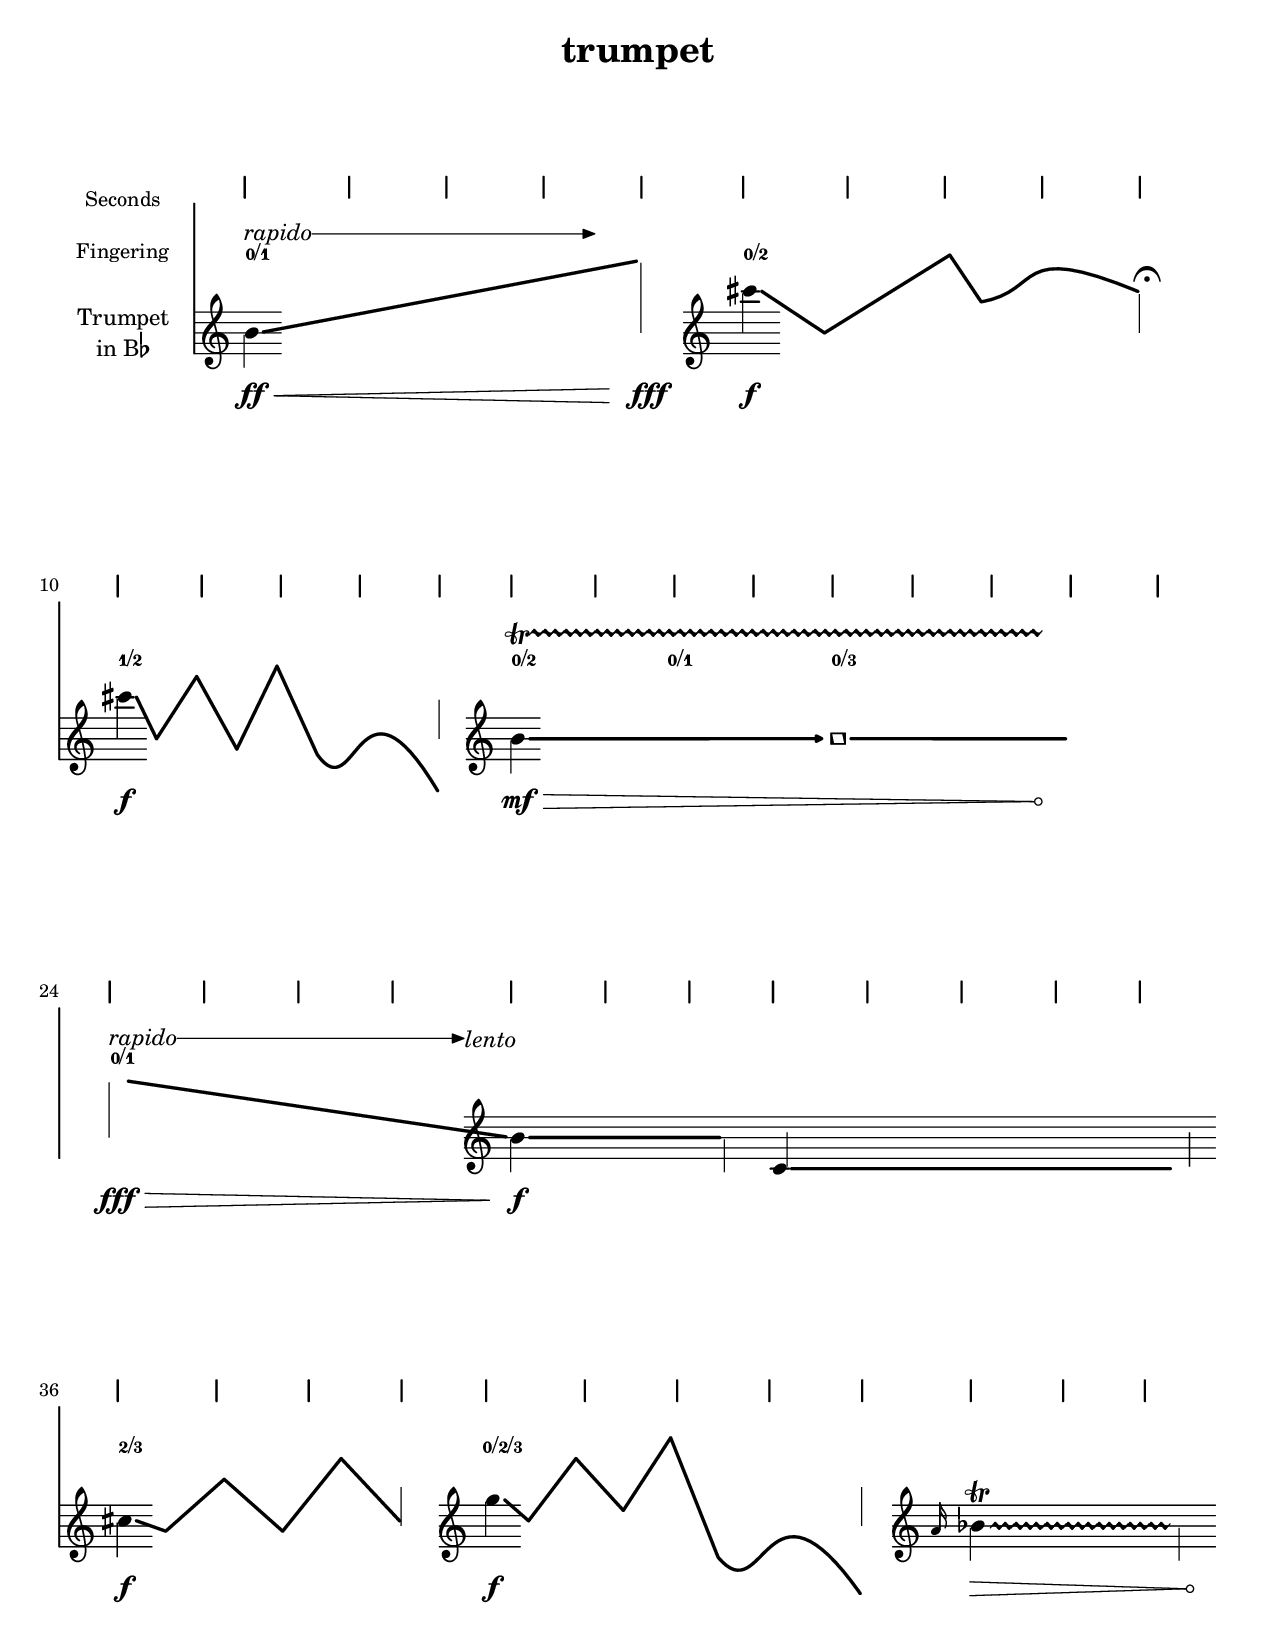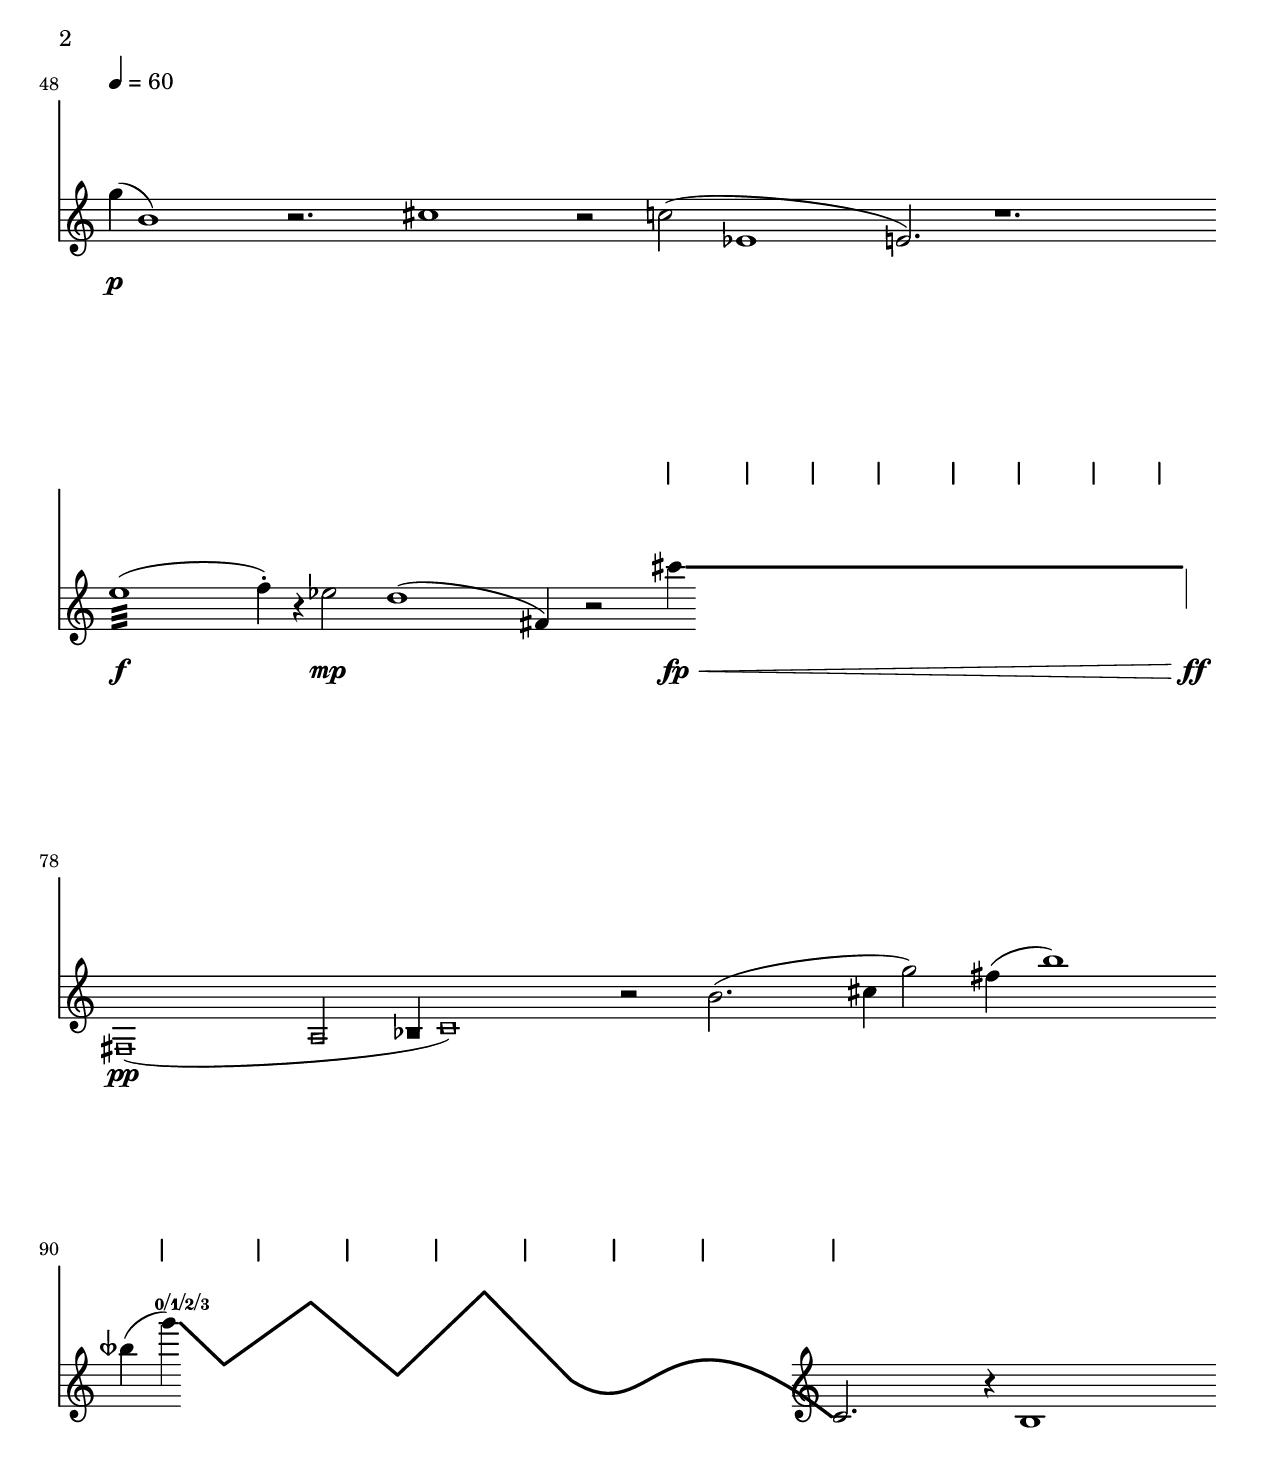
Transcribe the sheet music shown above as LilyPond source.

%Sun, 10 Feb 2019 17:23:49 -0600
\version "2.18.2"

\version "2.19.82"

one-line = #(define-music-function (music)(ly:music?) #{
  \stopStaff
  \override Staff.StaffSymbol.line-count = #1
  \startStaff
  \override NoteHead.no-ledgers = ##t
  $music
  \revert NoteHead.no-ledgers
  \stopStaff
  \revert Staff.StaffSymbol.line-count
  \startStaff
#})

no-line = #(define-music-function (music)(ly:music?) #{
  \stopStaff
  %\override Staff.StaffSymbol.line-count = #0
  \override Staff.StaffSymbol.transparent = ##t
  \startStaff
  \override NoteHead.no-ledgers = ##t
  $music
  \revert NoteHead.no-ledgers
  \stopStaff
  \revert Staff.StaffSymbol.transparent
  \revert Staff.StaffSymbol.line-count
  \startStaff
#})

\include "./z/note.ily"
\version "2.19.82"

skip = #(define-music-function (music)(ly:music?)
  #{
    \temporary \override NoteHead.transparent = ##t
    \temporary \override NoteColumn.glissando-skip = ##t
    \temporary \override NoteHead.no-ledgers = ##t
    \temporary \override Accidental #'stencil = ##f
    $music
    \revert Accidental.stencil
    \revert NoteHead.no-ledgers
    \revert NoteHead.transparent
    \revert NoteColumn.glissando-skip
  #})

%From http://lsr.di.unimi.it/LSR/Snippet?id=1066
lengthen-gliss = 
#(define-music-function (parser loation nmbr)(number?)
#{
  \once \override Glissando.springs-and-rods = #ly:spanner::set-spacing-rods
  \once \override Glissando.minimum-length = #nmbr
#})
            
fancy-gliss =
#(define-music-function (parser location pts-list)(list?)
#{
 \once \override Glissando.after-line-breaking =
  #(lambda (grob)
    (let ((stil (ly:line-spanner::print grob)))
     (if (ly:stencil? stil)
         (let* 
           ((left-bound-info (ly:grob-property grob 'left-bound-info))
            (left-bound (ly:spanner-bound grob LEFT))
            (y-off (assoc-get 'Y left-bound-info))
            (padding (assoc-get 'padding left-bound-info))
            (note-column (ly:grob-parent left-bound X))
            (note-heads (ly:grob-object note-column 'note-heads))
            (ext-X 
              (if (null? note-heads)
                  '(0 . 0)
                  (ly:relative-group-extent note-heads grob X)))
            (dot-column (ly:note-column-dot-column note-column))
            (dots 
              (if (null? dot-column)
                  '()
                  (ly:grob-object dot-column 'dots)))
            (dots-ext-X 
              (if (null? dots)
                  '(0 . 0)
                  (ly:relative-group-extent dots grob X)))
            (factor 
              (/ (interval-length (ly:stencil-extent stil X))
                 (car (take-right (last pts-list) 2))))
            (new-stil
              (make-connected-path-stencil 
                (map
                  (lambda (e)
                    (cond ((= (length e) 2)
                           (cons (* (car e) factor) (cdr e)))
                          ((= (length e) 6)
                           (list
                             (* (car e) factor)
                             (cadr e)
                             (* (third e) factor)
                             (fourth e)
                             (* (fifth e) factor)
                             (sixth e)))
                          (else 
                            (ly:error 
                              "Some element(s) of the given list do not fit"))))   
                  pts-list)
		0.3 ;line-width                     
                1   ;scaling
                1   ;scaling
                #f
                #f)))
         (ly:grob-set-property! grob 'stencil
           (ly:stencil-translate
            new-stil
            (cons (+ (interval-length ext-X) 
                     (interval-length dots-ext-X) 
                     padding) 
                  y-off))))
       (begin
         (ly:warning 
           "Cannot find stencil. Please set 'minimum-length accordingly")
         #f))))
#})

glissandoTrill = \once \override Glissando.style = #'trill

%%%% written for 2.19.65

%% c/p from lily-library.scm (it is not public)
#(define (sign x)
  (if (= x 0)
      0
      (if (< x 0) -1 1)))
      
#(define (radians->degree radians)
  (/ (* radians 180) PI))

%%%%%%%%%%%%%%%%%%%%%%%%%%%%%%%%%%%%
%%%% Glissando with text
%%%%%%%%%%%%%%%%%%%%%%%%%%%%%%%%%%%%
%%%% Reads from Glissando.details
%%%%   - glissando-text
%%%%   - glissando-text-font-size
%%%%   - glissando-text-padding

#(define* ((gliss-plus-text #:optional always-add-text) grob)
  (let*  ((orig-grob (ly:grob-original grob))
          (broken-beams (ly:spanner-broken-into orig-grob))
          (stil (ly:line-spanner::print grob)))
    (if (or (null? broken-beams)
            (and (pair? broken-beams)
                 (or
                    always-add-text
                    (equal? grob (car broken-beams)))))
        (if (not (ly:stencil? stil))
            #f
            (let* ((layout (ly:grob-layout grob))
                   (line-thickness
                     (ly:output-def-lookup layout 'line-thickness))
                   (props
                     (ly:grob-alist-chain
                       grob
                       (ly:output-def-lookup layout 'text-font-defaults)))
                   (font
                     (ly:paper-get-font
                     layout
                     (cons
                       '((font-encoding . fetaMusic) (font-name . #f))
                       props)))
                   (trill-glyph
                     (ly:font-get-glyph font "scripts.trill_element"))
                   (trill-glyph-height
                     (interval-length (ly:stencil-extent trill-glyph Y)))
                   (zigzag-width
                     (ly:grob-property grob 'zigzag-width))
                   (thickness (ly:grob-property grob 'thickness))
                   (thick
                     (if (number? thickness)
                         (/ thickness 10)
                         line-thickness))
                   (style (ly:grob-property grob 'style))
                   (corr
                     (cond ((eq? style 'trill)
                             trill-glyph-height)
                           ((eq? style 'zigzag)
                             (+ thick zigzag-width))
                           (else 0)))
                   (stil-x-ext (ly:stencil-extent stil X))
                   (stil-y-ext (ly:stencil-extent stil Y))
                   (stil-x-length (- (cdr stil-x-ext) (car stil-x-ext)))
                   (stil-y-length (- (cdr stil-y-ext) (car stil-y-ext)))
                   (details (ly:grob-property grob 'details))
                   (gliss-text
                     (assoc-get 'glissando-text details "gliss."))
                   (gliss-text-font-size
                     (assoc-get 'glissando-text-font-size details -5))
                   (gliss-text-padding
                     (assoc-get 'glissando-text-padding details 0.5))
                   (left-bound-info (ly:grob-property grob 'left-bound-info))
                   (y-left (assoc-get 'Y left-bound-info))
                   (right-bound-info (ly:grob-property grob 'right-bound-info))
                   (y-right (assoc-get 'Y right-bound-info))
                   (slant (sign (- y-right y-left)))
                   (gradient
                     (/ (- stil-y-length corr) stil-x-length))
                   ;; `ly:stencil-rotate' needs an angle in degrees...
                   ;; TODO use ly:angle ?
                   (alpha
                     (radians->degree
                       (angle
                         (make-rectangular
                           stil-x-length
                           (- stil-y-length corr line-thickness)))))
                   (text-stencil
                     (grob-interpret-markup
                       grob
                         (make-halign-markup CENTER
                           (make-fontsize-markup
                             gliss-text-font-size
                             gliss-text))))
                   (text-stencil-height
                     (interval-length (ly:stencil-extent text-stencil Y)))
                   (y-move
                     (+
                       (/ text-stencil-height 2)
                       gliss-text-padding))
                   (rotated-text-stil
                     (ly:stencil-rotate text-stencil (* slant alpha) 0 0))
                   (text-center-X
                     (interval-center (ly:stencil-extent rotated-text-stil X)))
                   (translated-text-stencil
                     (ly:stencil-translate
                       rotated-text-stil
                       ;; Constuction-helpers
                       ;text-stencil
                       ;(make-cross-stencil '(0 . 0)) ;; not included atm
                       (cons
                         (+
                           (car stil-x-ext)
                           (/ stil-x-length 2)
                           (* slant -1 y-move gradient))
                         (+
                           (car stil-y-ext)
                           (/ stil-y-length 2)
                           y-move)))))
            (ly:stencil-add
              stil
              ;; Construction-helpers
              ;;
              ;(make-line-stencil
              ;  0.1
              ;  (+ (car stil-x-ext)(/ stil-x-length 2))
              ;  (+ (car stil-y-ext)(/ stil-y-length 2))
              ;  (+ (car stil-x-ext)(/ stil-x-length 2)(* slant -1 10 gradient))
              ;  10)
              ;;
              ;; (2) colors the text-part
              ;;
              ;(stencil-with-color translated-text-stencil red)
              translated-text-stencil
              )))
        stil)))

glissandoTextOn =
  \temporary \override Glissando.stencil =
    #(gliss-plus-text
      ;; change to true, if added text is wished for both parts of a broken
      ;; glissando
      ;; TODO added text at second parts needs to be improved, vertical
      ;; positioning is sometimes bad
      #f)

glissandoTextOff = \revert Glissando.stencil

\version "2.19.82"

hairpinOn = \override Hairpin #'circled-tip = ##t
hairpinOff = \revert Hairpin.circled-tip
n = \once \override Hairpin #'circled-tip = ##t

\version "2.16.2" 
spannerText =
#(define-music-function (parser location text)(string?)
#{
  \override TextSpanner.bound-details.left.text = 
    #(car (string-split text #\ ))
  \override TextSpanner.bound-details.right.text = 
    #(if (equal? (cdr (string-split text #\ )) '()) "" (car (cdr (string-split text #\ ))))
#})


oldSpannerText = 
#(define-music-function (parser location text)(string?) 
   " 
   Add text to TextSpanner. 

   @var{text} should be entered using dashes to indicate hyphenation. 
   Additional dashes may be used to affect spacing. 
   " 
#{ 
   \once \override TextSpanner #'after-line-breaking = 
     #(lambda (grob) 
       (let* ((stil (ly:grob-property grob 'stencil)) 
              (layout (ly:grob-layout grob)) 
              (staff-space (ly:staff-symbol-staff-space grob)) 
              (line-thickness (ly:output-def-lookup layout 'line-thickness)) 
              ;; have we been split? 
              (orig (ly:grob-original grob)) 
              ;; if yes, get the split pieces (our siblings) 
              (siblings (if (ly:grob? orig) 
                            (ly:spanner-broken-into orig) 
                            '())) 
              ;; get all (broken) stencils 
              (stils 
                (if (null? siblings) 
                  (list stil) 
                  (map 
                    (lambda (x) (ly:grob-property x 'stencil)) 
                    siblings))) 
              ;; get the length of all stencils 
              (stil-x-lengths 
                (map 
                  (lambda (x) (interval-length (ly:stencil-extent x X))) 
                  stils)) 
              ;; split the input-string into parts 
              (text-lst (string-split text #\-)) 
              ;; how many parts did we get 
              (txt-lst-length (length text-lst)) 
              ;; get a divisor to split `text-lst' into parts to be printed 
              ;; before and after the line break. 
              ;; TODO: find better method 
              (partial (if (null? siblings) 
                           1 
                           (floor (/ txt-lst-length (length siblings))))) 
              ;; get the parts 
              ;; adding an empty string at end of first line, 
              ;; an start of second line 
              (head (append (list-head text-lst partial) '(""))) 
              (tail (cons "" (list-tail text-lst partial))) 
              ;; get lists of whiteout-markups 
              (mrkp-whiteout-proc 
                (lambda (x) (markup 
                 	     #:whiteout 
                 	     #:pad-markup line-thickness 
                 	     x))) 
              (lst (map mrkp-whiteout-proc text-lst)) 
              (lst-head (map mrkp-whiteout-proc head)) 
              (lst-tail (map mrkp-whiteout-proc tail)) 
              ;; procedures to get the text-stencils. 
              (mrkp 
                (lambda (x y) 
                #{ 
                   \markup 
                     \override #`(line-width . ,(+ staff-space y)) 
                     \fill-line 
                     $x 
                #})) 
              (text-stil (lambda (x y) (grob-interpret-markup grob 
(mrkp x y))))) 

    (ly:grob-set-property! grob 'stencil 
      (cond ((null? siblings) 

                 (ly:stencil-add 
                   stil 
                   (text-stil lst (car stil-x-lengths)))) 
            ((and (= (length siblings) 2) 
                  (eq? (car siblings) grob)) 
                 (ly:stencil-add 
                   stil 
                   (text-stil lst-head (car stil-x-lengths)))) 
            ((and (= (length siblings) 2) 
                  (eq? (cadr siblings) grob)) 
                 (ly:stencil-add 
                   stil 
                   (text-stil lst-tail 
                              (+ (* 4 staff-space) (cadr stil-x-lengths))))) 
            (else (begin 
                     (ly:warning "More than two linebreaks are not supported.") 
                     stil)))))) 
#}) 

\version "2.18.2"
wholeFinesse =
  #'((moveto -0.7  0.54)
     (lineto -0.7 -0.52)
     (lineto  0.7 -0.52)
     (lineto  0.7  0.54)
     (lineto -0.7  0.54)
     (lineto -0.65  0.5 )
     (lineto  0.45  0.5 )
     (lineto  0.65 -0.48)
     (lineto -0.45 -0.48)
     (lineto -0.65 0.5  )
     (closepath)) 

halfFinesse =
  #'((moveto -0.6  0.52)
     (lineto -0.6 -0.50)
     (lineto  0.6 -0.50)
     (lineto  0.6  0.52)
     (lineto -0.6  0.52)
     (lineto -0.53  0.35)
     (lineto  0.53  0.49 )
     (lineto  0.53 -0.33)
     (lineto -0.53 -0.47)
     (lineto -0.53  0.35 )
     (closepath)) 

#(define (square-head grob)
   (let ((duration (ly:grob-property grob 'duration-log)))
     (if (>= duration 2)
         (grob-interpret-markup grob
              #{
                \markup 
		  \halign #-1.5
		  \filled-box #'(-0.6 . 0.6) #'(-0.5 . 0.5) #0
              #})
	 (if (= duration 1)
	   (grob-interpret-markup grob
		  #{
		    \markup
		      \halign #-1.5
		      \override #'(filled . #t) \path #0.1  #halfFinesse
		   #})
	   (grob-interpret-markup grob
		  #{
		    \markup {
		      %\overlay { 
			%\filled-box #'(-0.73 . 0.73) #'(-0.55 . 0.58) #0
			%\transparent
			%\with-color #white
			\halign #-0.7
			\override #'(filled . #t) \path #0.1  #wholeFinesse
		      %}
		    }
		   #})))))

square-old = \once \override NoteHead.stencil = #square-head
square = #(define-music-function (music)(ly:music?) #{
  \override NoteHead.stencil = #square-head
  $music
  \revert NoteHead.stencil
#})


strt = \startTextSpan
stsp = \stopTextSpan
gl = \glissando

glArrowOn = {
  \once \override Glissando.bound-details.right.arrow = ##t
  \override Glissando.arrow-length = #1.0
  \override Glissando.arrow-width = #0.5
}
forceClef = \set Staff.forceClef = ##t
noClef = \once \override Staff.Clef.transparent = ##t

\header {
  title = "trumpet"
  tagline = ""
}%end header

timecode = {
  \time 2/4
  \set Score.currentBarNumber = #0

  \repeat unfold 48 {

    s2^\markup {
      \override #'(thickness . 2)
      \draw-line #'(0 . 2)} |
  }
  s1 * 11 
  \repeat unfold 8 {

    s2^\markup {
      \override #'(thickness . 2)
      \draw-line #'(0 . 2)} |
  }

  s1 * 6 s4

  \repeat unfold 8 {

    s2^\markup {
      \override #'(thickness . 2)
      \draw-line #'(0 . 2)} |
  }
}

music = {
  \override Score.BarLine.transparent = ##t
  \override Score.GraceSpacing.spacing-increment = #4.0

  \override Glissando.thickness = #3

  \override DynamicLineSpanner.staff-padding = #4
  \override Fingering.staff-padding = #5
  \override Fingering.self-alignment-X = #-0.5

  \override TextSpanner.outside-staff-priority = ##f
  \override TextSpanner.bound-details.left.padding = #0
  \override TextSpanner.bound-details.right.padding = #5
  \override TextSpanner.style = ##f
  \override TextSpanner.staff-padding = #7.5
  \override TextSpanner.bound-details.right.arrow = ##t
  \override TextSpanner.bound-details.right.stencil-align-dir-y = #CENTER
  \override TextSpanner.bound-details.left.stencil-align-dir-y = #CENTER
  \override Staff.Clef.full-size-change = ##t
  \set Staff.explicitClefVisibility = #end-of-line-invisible   

  \spannerText "rapido"
  \stemless {
    b'4\ff\<\gl\strt\finger "0/1" \no-line { s2. | s1 | 
      \headless b'''2\stsp\fff | } 

    \fancy-gliss
      #'(
       (2 -4)
       (6 3.5)
       (7 -1)
       (9 0 8 5 12 0)
       )
    \forceClef cis'''4\gl\finger "0/2"\f \no-line { s2. | s1 | 
      \no-acc \headless cis'''2\fermata } |

    \break

    \fancy-gliss
      #'(
       (1 -4)
       (3 2)
       (5 -5)
       (7 3)
       (9 -5.5)
       (11 -11 11 4 15 -9)
       )
    \forceClef cis'''4\gl\finger "1/2"\f \no-line { s2. | s2 | s2 | 
      \no-acc \headless cis'''2 } |

    \glArrowOn 
    \forceClef \n b'4\startTrillSpan\gl\finger "0/2"\mf\> 
      \no-line { s2. | s1\gl\finger "0/1"
      \square b'1\finger "0/3"\gl | s2 | \headless b'1\!\stopTrillSpan |}

    \break 
    \noClef \spannerText "rapido lento"
    \no-line { \headless f'''4\fff\>\gl\strt\finger "0/1" s2. | s1 }
    
    \forceClef b'4\stsp\f\gl s2. | s4 \headless b'4 |
    c'4\gl s2. | s1 | s4 \headless c'4 |

    \fancy-gliss
      #'(
       (1 -1)
       (3 4)
       (5 -1)
       (7 6)
       (9 0)
       )
    \forceClef cis''4\gl\finger "2/3"\f \no-line { s2. | s2 | 
      \no-acc \headless cis'''2 } |
    \fancy-gliss
      #'(
       (1 -2)
       (3 4)
       (5 -1)
       (7 6)
       (9 -5.5)
       (11 -11 11 4 15 -9)
       )
    \forceClef g''4\gl\finger "0/2/3"\f \no-line { s2. | s2 | s2 | 
      \no-acc \headless cis'''2 } |
    }%end stemless
    \forceClef \grace {a'16} \stemless { 
      \glissandoTrill \n bes'4\>\trill\gl
      s2. | s4 \no-acc \headless bes'4\!
    }%end stemless

    \break

    \relative c''' {
      \tempo 4=60
      g4\p( b,1 ) r2. cis1 r2 c!2( es,1 e!2.) r1.
    
      \break
      e'1:32\f( f4-.) r4 es2\mp d1( fis,4) r2 
	\stemless cis''4\fp\<\glissando \no-line {s1 s2 s1 s1 
	\no-acc \stemless \headless cis4\ff }
      
      \break
      \square { fis,,,1\pp( a2 bes4 c1) } r2
      b'2.( cis4 g'2) fis4( b1) 
      
      \break beseh4(
      \fancy-gliss
	#'(
	 (1 -4)
	 (3 2)
	 (5 -5)
	 (7 3)
	 (9 -5.5)
	 (11 -11 11 4 15 -9)
	 )
      \stemless g'8\finger "0/1/2/3")\gl 
      \no-line \stemless {
	s8 s2. s1 s1 s2 
      }

      \forceClef c,,,2. r4 b1
  }  
}%end music

\layout {
  \context {
    \Score
      proportionalNotationDuration = #(ly:make-moment 1/4)
      \override Score.SpacingSpanner.strict-note-spacing = ##f
  }
  \context {
    \Staff
      \override TimeSignature.stencil = ##f
  }%end context
}%end layout

\paper {
  #(set-paper-size "letter")
  indent = 0.9\in

  %{ PRE-FORMATTING FOR IPAD PRO ****************************************************
  #(set! paper-alist (cons '("ipad pro" . (cons (* 220 mm) (* 305 mm))) paper-alist)) 
  #(set-paper-size "ipad pro")
  top-margin = 0.7\in
  left-margin = 0.7\in
  right-margin = 0.6\in
  bottom-margin = 0.7\in
  %}
  
  markup-system-spacing = 
    #'((basic-distance   . 20)
       (minimum-distance . 10)
       (padding          . 5 )
       (stretchability   . 1 ))

  system-system-spacing = 
    #'((basic-distance   . 30)
       (minimum-distance . 20)
       (padding          . 4 )
       (stretchability   . 1 ))
}%end paper

\score {
  \pointAndClickOff
  <<
    \new Staff \with {
      \override Clef.stencil = ##f
      \override VerticalAxisGroup.default-staff-staff-spacing.basic-distance = #14
      instrumentName = 
	\markup {\small \center-column {\null \lower #3 "Seconds" \lower #5 "Fingering"}}
    }{
      \override Staff.StaffSymbol.line-count = #0
      \timecode
    }
    \new Staff = "trumpet" \with {
      instrumentName = 
	\markup {\center-column {"Trumpet" \concat {"in B" \raise #0.5 \flat}}}
      shortInstrumentName = ""
    }{
      \music
    }%end yStaff
  >>
}%end score

